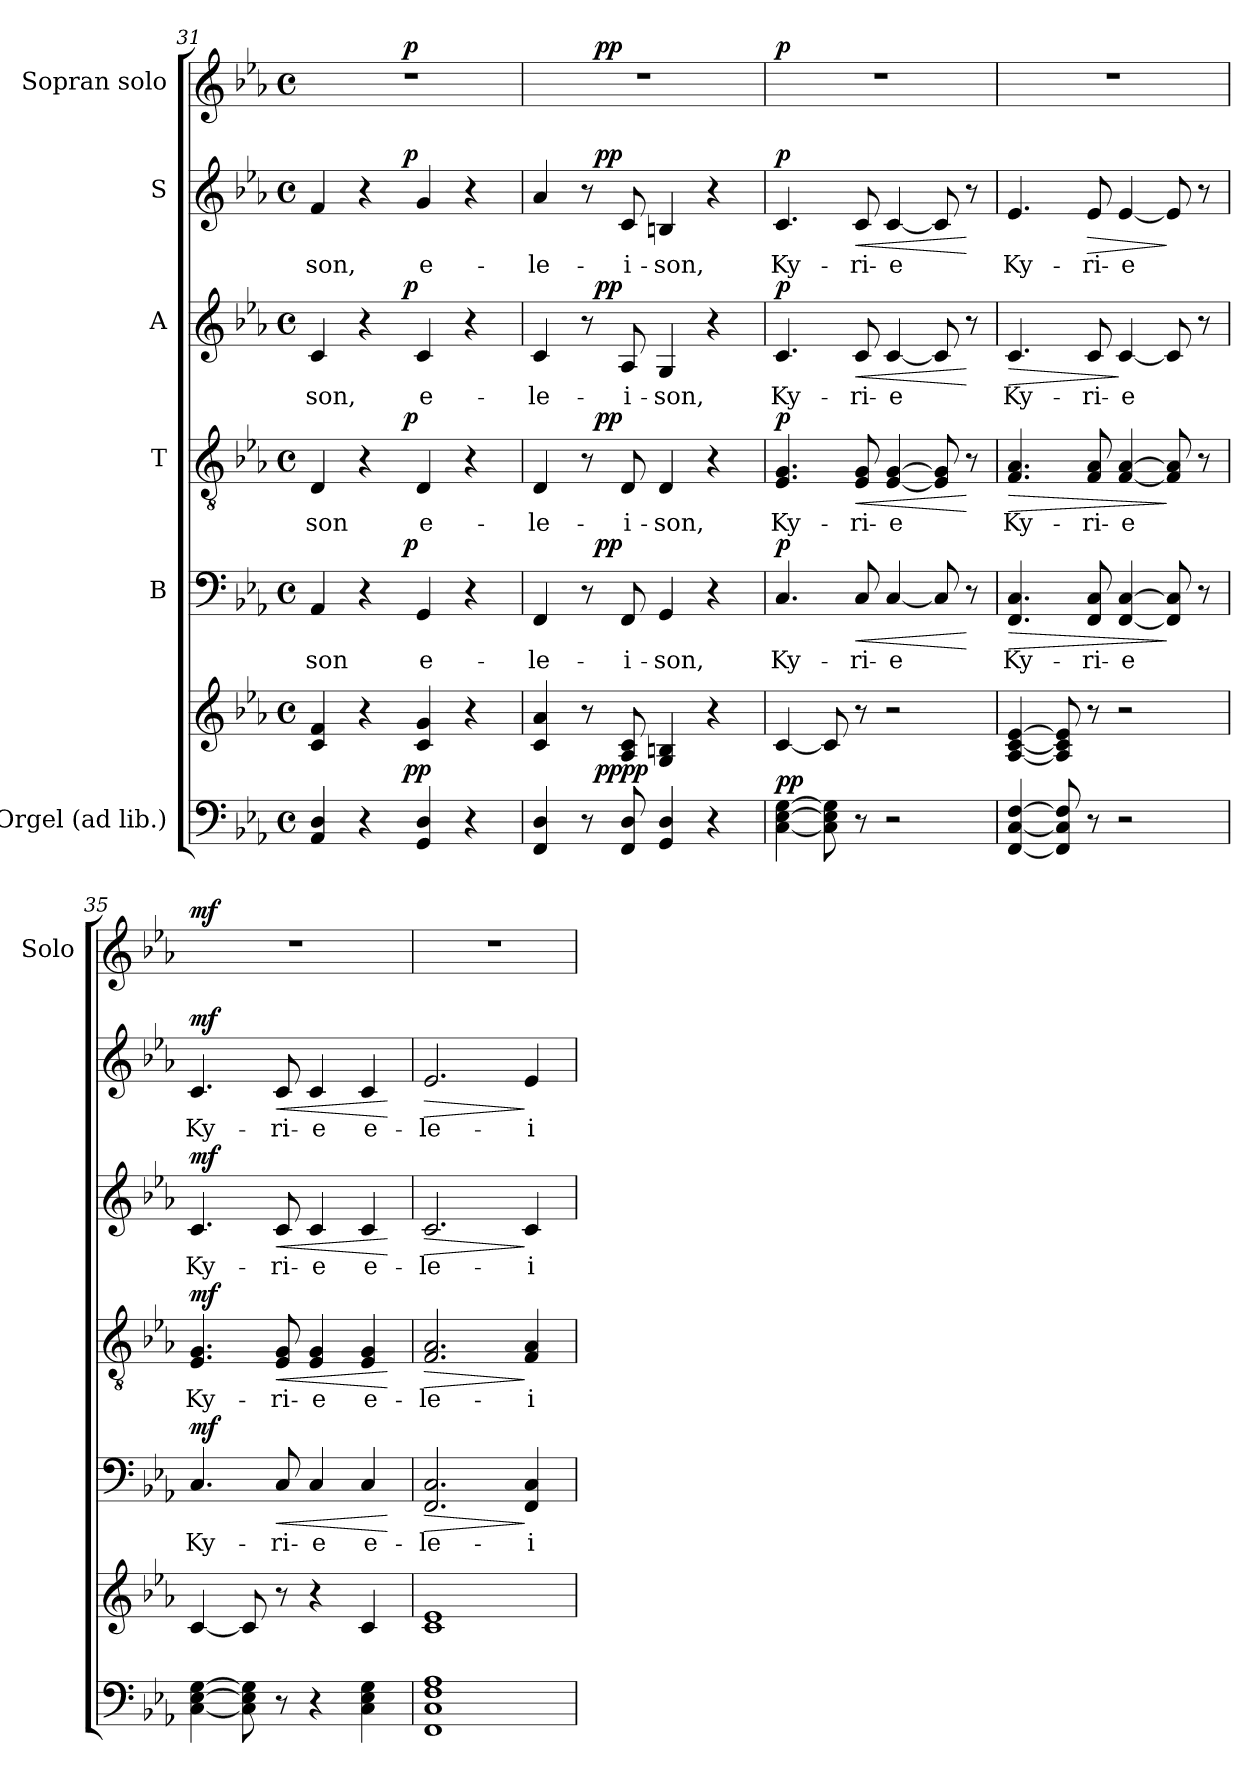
**kern	**kern	**dynam	**kern	**text	**dynam	**kern	**text	**dynam	**kern	**text	**dynam	**kern	**text	**dynam	**kern	**dynam
*part6	*part6	*part6	*part5	*part5	*part5	*part4	*part4	*part4	*part3	*part3	*part3	*part2	*part2	*part2	*part1	*part1
*staff7	*staff6	*staff6/7	*staff5	*staff5	*staff5	*staff4	*staff4	*staff4	*staff3	*staff3	*staff3	*staff2	*staff2	*staff2	*staff1	*staff1
*I"Orgel (ad lib.)	*	*	*I"B	*	*	*I"T	*	*	*I"A	*	*	*I"S	*	*	*I"Sopran solo	*
*	*	*	*	*	*	*	*	*	*	*	*	*	*	*	*I'Solo	*
!!LO:LB:g=z
*clefF4	*clefG2	*	*clefF4	*	*	*clefGv2	*	*	*clefG2	*	*	*clefG2	*	*	*clefG2	*
*k[b-e-a-]	*k[b-e-a-]	*	*k[b-e-a-]	*	*	*k[b-e-a-]	*	*	*k[b-e-a-]	*	*	*k[b-e-a-]	*	*	*k[b-e-a-]	*
*c:	*c:	*	*c:	*	*	*c:	*	*	*c:	*	*	*c:	*	*	*c:	*
*M4/4	*M4/4	*	*M4/4	*	*	*M4/4	*	*	*M4/4	*	*	*M4/4	*	*	*M4/4	*
*met(c)	*met(c)	*	*met(c)	*	*	*met(c)	*	*	*met(c)	*	*	*met(c)	*	*	*met(c)	*
=31	=31	=31	=31	=31	=31	=31	=31	=31	=31	=31	=31	=31	=31	=31	=31	=31
*^	*^	*	*^	*	*	*^	*	*	*^	*	*	*^	*	*	*^	*
4AA-/ 4D/	4...ryy	4c/ 4f/	4...ryy	.	4AA-/	4...ryy	-son	.	4D/	4...ryy	-son	.	4c/	4...ryy	-son,	.	4f/	4...ryy	-son,	.	1r	4...ryy	.
4r	.	4r	.	.	4r	.	.	.	4r	.	.	.	4r	.	.	.	4r	.	.	.	.	.	.
!	!	!	!	!LO:DY:a=2	!	!	!	!	!	!	!	!	!	!	!	!	!	!	!	!	!	!	!
!	!	!	!	!LO:DY:n=1:a	!	!	!	!LO:DY:a	!	!	!	!LO:DY:a	!	!	!	!LO:DY:a	!	!	!	!LO:DY:a	!	!	!LO:DY:a
.	2ryy	.	2ryy	p p	.	2ryy	.	p	.	2ryy	.	p	.	2ryy	.	p	.	2ryy	.	p	.	2ryy	p
4GG/ 4D/	.	4c/ 4g/	.	.	4GG/	.	e-	.	4D/	.	e-	.	4c/	.	e-	.	4g/	.	e-	.	.	.	.
4r	.	4r	.	.	4r	.	.	.	4r	.	.	.	4r	.	.	.	4r	.	.	.	.	.	.
.	32ryy	.	32ryy	.	.	32ryy	.	.	.	32ryy	.	.	.	32ryy	.	.	.	32ryy	.	.	.	32ryy	.
=32	=32	=32	=32	=32	=32	=32	=32	=32	=32	=32	=32	=32	=32	=32	=32	=32	=32	=32	=32	=32	=32	=32	=32
4FF/ 4D/	4ryy	4c/ 4a-/	4ryy	.	4FF/	4ryy	-le-	.	4D/	4ryy	-le-	.	4c/	4ryy	-le-	.	4a-/	4ryy	-le-	.	1r	4ryy	.
8r	32ryy	8r	32ryy	.	8r	32ryy	.	.	8r	32ryy	.	.	8r	32ryy	.	.	8r	32ryy	.	.	.	32ryy	.
!	!	!	!	!LO:DY:a=2	!	!	!	!	!	!	!	!	!	!	!	!	!	!	!	!	!	!	!
!	!	!	!	!LO:DY:n=1:a	!	!	!	!LO:DY:a	!	!	!	!LO:DY:a	!	!	!	!LO:DY:a	!	!	!	!LO:DY:a	!	!	!LO:DY:a
.	2ryy	.	2ryy	pp pp	.	2ryy	.	pp	.	2ryy	.	pp	.	2ryy	.	pp	.	2ryy	.	pp	.	2ryy	pp
8FF/ 8D/	.	8A-/ 8c/	.	.	8FF/	.	-i-	.	8D/	.	-i-	.	8A-/	.	-i-	.	8c/	.	-i-	.	.	.	.
4GG/ 4D/	.	4G/ 4Bn/	.	.	4GG/	.	-son,	.	4D/	.	-son,	.	4G/	.	-son,	.	4Bn/	.	-son,	.	.	.	.
4r	.	4r	.	.	4r	.	.	.	4r	.	.	.	4r	.	.	.	4r	.	.	.	.	.	.
.	8..ryy	.	8..ryy	.	.	8..ryy	.	.	.	8..ryy	.	.	.	8..ryy	.	.	.	8..ryy	.	.	.	8..ryy	.
=33	=33	=33	=33	=33	=33	=33	=33	=33	=33	=33	=33	=33	=33	=33	=33	=33	=33	=33	=33	=33	=33	=33	=33
!	!	!	!	!LO:DY:a=2	!	!	!	!	!	!	!	!	!	!	!	!	!	!	!	!	!	!	!
!	!	!	!	!LO:DY:n=1:a	!	!	!	!LO:DY:a	!	!	!	!LO:DY:a	!	!	!	!LO:DY:a	!	!	!	!LO:DY:a	!	!	!LO:DY:a
*v	*v	*	*	*	*v	*v	*	*	*v	*v	*	*	*v	*v	*	*	*v	*v	*	*	*v	*v	*
*	*v	*v	*	*	*	*	*	*	*	*	*	*	*	*	*	*	*
[4C\ [4E-\ [4G\	[4c/	p p	4.C/	Ky-	p	4.E-/ 4.G/	Ky-	p	4.c/	Ky-	p	4.c/	Ky-	p	1r	p
8C\] 8E-\] 8G\]	8c/]	.	.	.	.	.	.	.	.	.	.	.	.	.	.	.
!	!	!	!	!	!LO:HP:b	!	!	!LO:HP:b	!	!	!LO:HP:b	!	!	!LO:HP:b	!	!
8r	8r	.	8C/	-ri-	<	8E-/ 8G/	-ri-	<	8c/	-ri-	<	8c/	-ri-	<	.	.
2r	2r	.	[4C/	-e	.	[4E-/ [4G/	-e	.	[4c/	-e	.	[4c/	-e	.	.	.
.	.	.	8C/]	.	.	8E-/] 8G/]	.	.	8c/]	.	.	8c/]	.	.	.	.
.	.	.	8r	.	[	8r	.	[	8r	.	[	8r	.	[	.	.
=34	=34	=34	=34	=34	=34	=34	=34	=34	=34	=34	=34	=34	=34	=34	=34	=34
!	!	!	!	!	!LO:HP:b	!	!	!LO:HP:b	!	!	!LO:HP:b	!	!	!	!	!
[4FF/ [4C/ [4F/	[4A-/ [4c/ [4e-/	.	4.FF/ 4.C/	Ky-	>	4.F/ 4.A-/	Ky-	>	4.c/	Ky-	>	4.e-/	Ky-	.	1r	.
8FF/] 8C/] 8F/]	8A-/] 8c/] 8e-/]	.	.	.	.	.	.	.	.	.	.	.	.	.	.	.
!	!	!	!	!	!	!	!	!	!	!	!	!	!	!LO:HP:b	!	!
8r	8r	.	8FF/ 8C/	-ri-	.	8F/ 8A-/	-ri-	.	8c/	-ri-	.	8e-/	-ri-	>	.	.
2r	2r	.	[4FF/ [4C/	-e	.	[4F/ [4A-/	-e	.	[4c/	-e	]	[4e-/	-e	.	.	.
.	.	.	8FF/] 8C/]	.	]	8F/] 8A-/]	.	]	8c/]	.	.	8e-/]	.	]	.	.
.	.	.	8r	.	.	8r	.	.	8r	.	.	8r	.	.	.	.
=35	=35	=35	=35	=35	=35	=35	=35	=35	=35	=35	=35	=35	=35	=35	=35	=35
!	!	!LO:DY:a=2	!	!	!	!	!	!	!	!	!	!	!	!	!	!
!	!	!LO:DY:n=1:a	!	!	!LO:DY:a	!	!	!LO:DY:a	!	!	!LO:DY:a	!	!	!LO:DY:a	!	!LO:DY:a
[4C\ [4E-\ [4G\	[4c/	mf mf	4.C/	Ky-	mf	4.E-/ 4.G/	Ky-	mf	4.c/	Ky-	mf	4.c/	Ky-	mf	1r	mf
8C\] 8E-\] 8G\]	8c/]	.	.	.	.	.	.	.	.	.	.	.	.	.	.	.
!	!	!	!	!	!LO:HP:b	!	!	!LO:HP:b	!	!	!LO:HP:b	!	!	!LO:HP:b	!	!
8r	8r	.	8C/	-ri-	<	8E-/ 8G/	-ri-	<	8c/	-ri-	<	8c/	-ri-	<	.	.
4r	4r	.	4C/	-e	.	4E-/ 4G/	-e	.	4c/	-e	.	4c/	-e	.	.	.
4C\ 4E-\ 4G\	4c/	.	4C/	e-	.	4E-/ 4G/	e-	.	4c/	e-	.	4c/	e-	.	.	.
.	.	.	.	.	[	.	.	[	.	.	[	.	.	[	.	.
=36	=36	=36	=36	=36	=36	=36	=36	=36	=36	=36	=36	=36	=36	=36	=36	=36
!	!	!	!	!	!LO:HP:b	!	!	!LO:HP:b	!	!	!LO:HP:b	!	!	!LO:HP:b	!	!
1FF 1C 1F 1A-	1c 1e-	.	2.FF/ 2.C/	-le-	>	2.F/ 2.A-/	-le-	>	2.c/	-le-	>	2.e-/	-le-	>	1r	.
.	.	.	4FF/ 4C/	-i-	]	4F/ 4A-/	-i-	]	4c/	-i-	]	4e-/	-i-	]	.	.
=	=	=	=	=	=	=	=	=	=	=	=	=	=	=	=	=
*-	*-	*-	*-	*-	*-	*-	*-	*-	*-	*-	*-	*-	*-	*-	*-	*-
